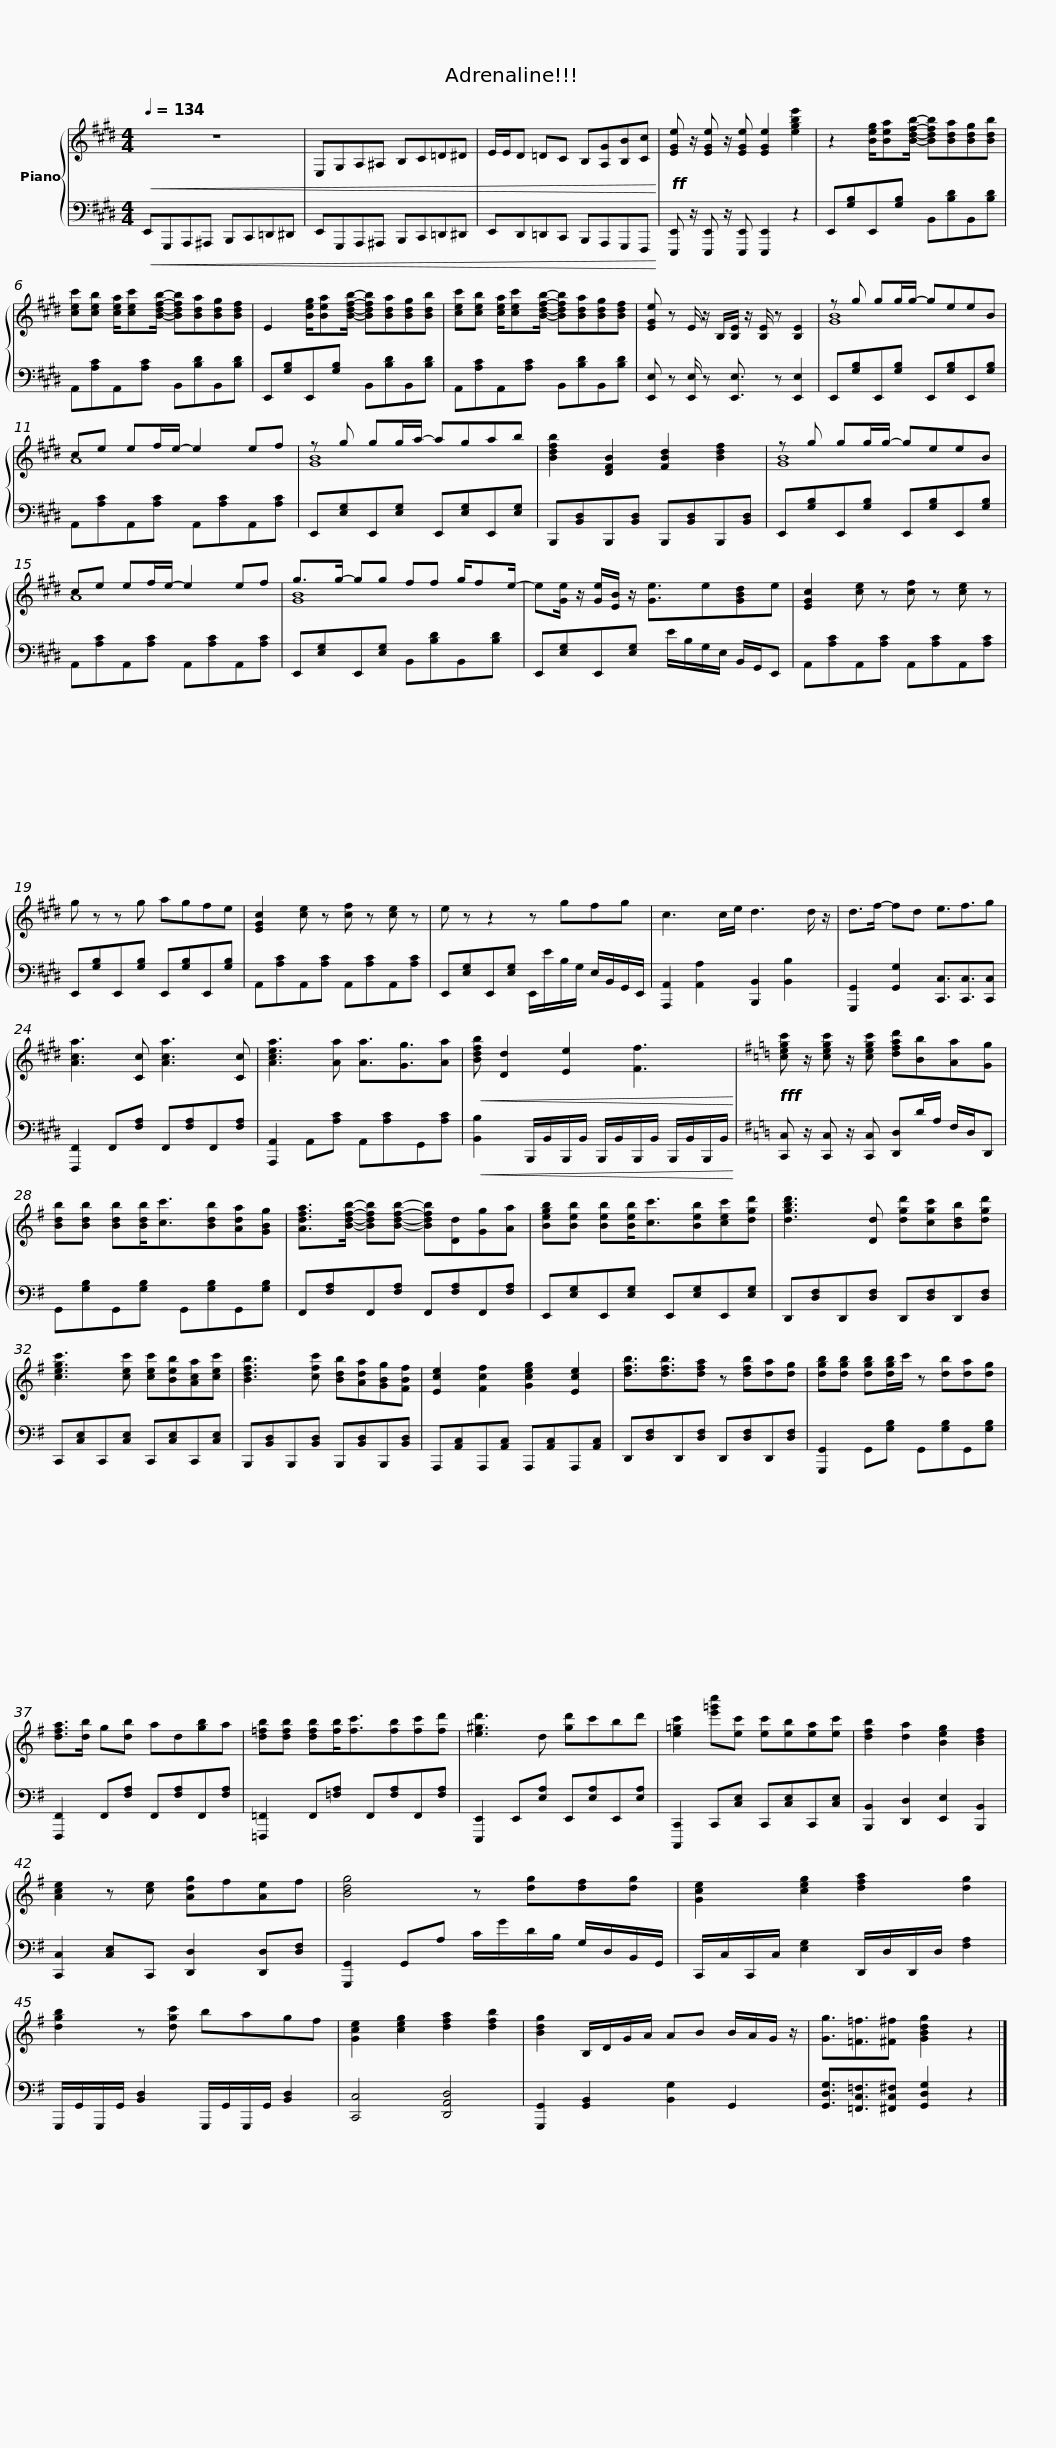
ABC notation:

X:1
%%score { ( 1 3 ) | 2 }
L:1/8
Q:1/4=134
M:4/4
I:linebreak $
K:E
V:1 treble
V:3 treble
V:2 bass
V:1
!<(! z8 | E,G,A,^A, B,C=D^D | E/E/D =DC B,[A,G][B,B][Cc]!<)! |$!ff! [EGe] z/ [EGe] z/ [EGe] [EGe]2 [egbe']2 | z2 [Beg]/[Bea][Bdfb]/- [Bdfb][Bda][Bdg][Bdb] | %5
 [cec'][ceb] [cea]/[cec'][Bdfb]/- [Bdfb][Bda][Bdg][Bdf] | E2 [Beg]/[Bea][Bdfb]/- [Bdfb][Bda][Bdg][Bdb] |$ [cec'][ceb] [cea]/[cec'][Bdfb]/- [Bdfb][Bda][Bdg][Bdf] | [EGe] z E/ z/ B,/[B,E]/ z/ [B,E]/ z [B,E]2 | z g gg/g/- geeB | %10
 ce ef/e/- e2 ef |$ z g gg/a/- agab | [Bdfb]2 [DFB]2 [FBd]2 [Bdf]2 | z g gg/g/- geeB | ce ef/e/- e2 ef |$ %15
 g>g- gg ff g/fe/- | e[Ge]/ z/ [Ge]/[EB]/ z/ [Ge]3/2e[GBd]e | [EGc]2 [ce] z [cf] z [ce] z | g z z g agfe |$ [EGc]2 [ce] z [cf] z [ce] z | %20
 e z z2 z gfg | c3 c/e/ d3 d/ z/ | d>f- fd e3/2f3/2g | [Aca]3 [Cc] [Aca]3 [Cc] |$ [Acea]3 [Aa] [Aa]3/2[Gg]3/2[Aa] | %25
!<(! [Bdfb] [Dd]2 [Ee]2 [Ff]3!<)! |[K:G]!fff! [cegc'] z/ [cegc'] z/ [cegc'] [dfad'][Bb][Aa][Gg] |$ [Bdb][Bdb] [Bdb][Bdb]<[cc'][Bdb][Ada][GBg] | [Adfa]>[Bdfb]- [Bdfb][Bdfb]- [Bdfb][Dd][Gg][Aa] | [Begb][Beb] [Beb][Beb]<[cc'][Beb][cec'][dgd'] | %30
 [dgbd']3 [Dd] [dgd'][cgc'][Bdb][dgd'] |$ [cegc']3 [cec'] [cec'][Beb][Aca][cec'] | [Bdfb]3 [cfc'] [Bdb][Ada][GBg][FBf] | [Ece]2 [Fcf]2 [Gceg]2 [Ece]2 | [dfb]3/2[dfb]3/2[dfa] z [dfb][da][dg] |$ %35
 [dgb][dgb] [dgb][dgb]/c'/ z [db][da][dg] | [dfa]>[db] g[db] ad[gb]a | [d=fb][dfb] [dfb][fb]<[fc'][fb][fc'][fd'] | [e^gd']3 d [gd']c'bd' |$ [e=gc']2 [e'=g'c''][ec'] [ec'][eb][ea][ec'] | %40
 [dfb]2 [da]2 [Beg]2 [Bdf]2 | [Ace]2 z [ce] [Adg]f[Ae]f | [Bdg]4 z [dg][df][dg] | [Gce]2 [ceg]2 [dfa]2 [dg]2 |$ [dgb]2 z [dgc'] bagf | %45
 [Gce]2 [ceg]2 [dfa]2 [dfb]2 | [Bdg]2 B,/D/G/A/ AB B/A/G/ z/ | [Gg]3/2[=F=f]3/2[^F^f] [GBdg]2 z2 |] %48
V:2
!<(! E,,G,,,A,,,^A,,, B,,,C,,=D,,^D,, | E,,G,,,A,,,^A,,, B,,,C,,=D,,^D,, | E,,D,,=D,,C,, B,,,A,,,G,,,F,,,!<)! |$ [E,,,E,,] z/ [E,,,E,,] z/ [E,,,E,,] [E,,,E,,]2 z2 | E,,[G,B,]E,,[G,B,] B,,[B,D]B,,[B,D] | %5
 A,,[A,C]A,,[A,C] B,,[B,D]B,,[B,D] | E,,[G,B,]E,,[G,B,] B,,[B,D]B,,[B,D] |$ A,,[A,C]A,,[A,C] B,,[B,D]B,,[B,D] | [E,,E,] z [E,,E,]/ z [E,,E,]3/2 z [E,,E,]2 | E,,[G,B,]E,,[G,B,] E,,[G,B,]E,,[G,B,] | %10
 A,,[A,C]A,,[A,C] A,,[A,C]A,,[A,C] |$ E,,[E,G,]E,,[E,G,] E,,[E,G,]E,,[E,G,] | B,,,[B,,D,]B,,,[B,,D,] B,,,[B,,D,]B,,,[B,,D,] | E,,[G,B,]E,,[G,B,] E,,[G,B,]E,,[G,B,] | A,,[A,C]A,,[A,C] A,,[A,C]A,,[A,C] |$ %15
 E,,[E,G,]E,,[E,G,] B,,[B,D]B,,[B,D] | E,,[E,G,]E,,[E,G,] E/B,/G,/E,/ B,,/G,,/E,, | A,,[A,C]A,,[A,C] A,,[A,C]A,,[A,C] | E,,[G,B,]E,,[G,B,] E,,[G,B,]E,,[G,B,] |$ A,,[A,C]A,,[A,C] A,,[A,C]A,,[A,C] | %20
 E,,[E,G,]E,,[E,G,] E,,/E/B,/G,/ E,/B,,/G,,/E,,/ | [A,,,A,,]2 [A,,A,]2 [B,,,B,,]2 [B,,B,]2 | [G,,,G,,]2 [G,,G,]2 [C,,C,]3/2[C,,C,]3/2[C,,C,] | [F,,,F,,]2 F,,[F,A,] F,,[F,A,]F,,[F,A,] |$ [A,,,A,,]2 A,,[A,C] A,,[A,C]G,,[A,C] | %25
!<(! [B,,B,]2 B,,,/B,,/B,,,/B,,/ B,,,/B,,/B,,,/B,,/ B,,,/B,,/B,,,/B,,/!<)! |[K:G] [C,,C,] z/ [C,,C,] z/ [C,,C,] [D,,D,]D/A,/ F,/D,/D,, |$ G,,[G,B,]G,,[G,B,] G,,[G,B,]G,,[G,B,] | F,,[F,A,]F,,[F,A,] F,,[F,A,]F,,[F,A,] | E,,[E,G,]E,,[E,G,] E,,[E,G,]E,,[E,G,] | %30
 D,,[D,F,]D,,[D,F,] D,,[D,F,]D,,[D,F,] |$ C,,[C,E,]C,,[C,E,] C,,[C,E,]C,,[C,E,] | B,,,[B,,D,]B,,,[B,,D,] B,,,[B,,D,]B,,,[B,,D,] | A,,,[A,,C,]A,,,[A,,C,] A,,,[A,,C,]A,,,[A,,C,] | D,,[D,F,]D,,[D,F,] D,,[D,F,]D,,[D,F,] |$ %35
 [G,,,G,,]2 G,,[G,B,] G,,[G,B,]G,,[G,B,] | [F,,,F,,]2 F,,[F,A,] F,,[F,A,]F,,[F,A,] | [=F,,,=F,,]2 F,,[=F,A,] F,,[F,A,]F,,[F,A,] | [E,,,E,,]2 E,,[E,A,] E,,[E,A,]E,,[E,A,] |$ [C,,,C,,]2 C,,[C,E,] C,,[C,E,]C,,[C,E,] | %40
 [B,,,B,,]2 [D,,D,]2 [E,,E,]2 [B,,,B,,]2 | [C,,C,]2 [C,E,]C,, [D,,D,]2 [D,,D,][D,F,] | [G,,,G,,]2 G,,A, C/G/D/B,/ G,/D,/B,,/G,,/ | C,,/C,/C,,/C,/ [E,G,]2 D,,/D,/D,,/D,/ [F,A,]2 |$ G,,,/G,,/G,,,/G,,/ [B,,D,]2 G,,,/G,,/G,,,/G,,/ [B,,D,]2 | %45
 [C,,C,]4 [D,,A,,D,]4 | [G,,,G,,]2 [G,,B,,]2 [B,,G,]2 G,,2 | [G,,D,G,]3/2[=F,,C,=F,]3/2[^F,,C,^F,] [G,,D,G,]2 z2 |] %48
V:3
 x8 | x8 | x8 |$ x8 | x8 | %5
 x8 | x8 |$ x8 | x8 | [GB]8 | %10
 A8 |$ [GB]8 | x8 | [GB]8 | A8 |$ %15
 [GB]8 | x8 | x8 | x8 |$ x8 | %20
 x8 | x8 | x8 | x8 |$ x8 | %25
 x8 |[K:G] x8 |$ x8 | x8 | x8 | %30
 x8 |$ x8 | x8 | x8 | x8 |$ %35
 x8 | x8 | x8 | x8 |$ x8 | %40
 x8 | x8 | x8 | x8 |$ x8 | %45
 x8 | x8 | x8 |] %48
